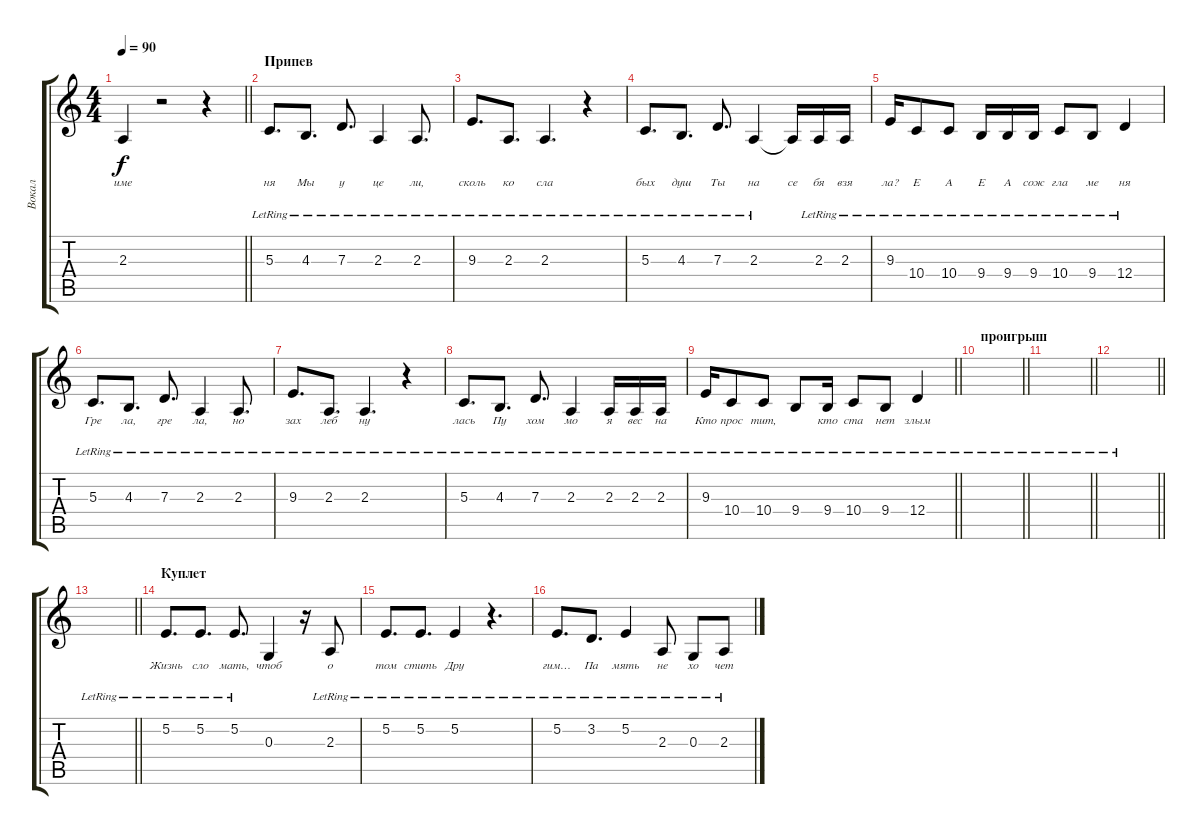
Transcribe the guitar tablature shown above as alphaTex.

\track ("Вокал" "Вокал") {instrument oboe}
\staff {score tabs}
\tuning (E4 B3 G3 D3 A2 E2) {hide}
\ts (4 4)
\tempo 90
\clef g2
\barLineRight lightlight
\ks c
2.3{t}.4{lyrics (0 "име") lyrics (1 "") lyrics (2 "") lyrics (3 "") lyrics (4 "") dy f} r.2 r.4 |
\section ("" "Припев")
5.3{lr}.8{d lyrics (0 "ня") lyrics (1 "") lyrics (2 "") lyrics (3 "") lyrics (4 "")} 4.3{lr}.8{d lyrics (0 "Мы") lyrics (1 "") lyrics (2 "") lyrics (3 "") lyrics (4 "")} 7.3{lr}.8{d lyrics (0 "у") lyrics (1 "") lyrics (2 "") lyrics (3 "") lyrics (4 "")} 2.3{lr}.4{lyrics (0 "це") lyrics (1 "") lyrics (2 "") lyrics (3 "") lyrics (4 "")} 2.3{lr}.8{d lyrics (0 "ли,") lyrics (1 "") lyrics (2 "") lyrics (3 "") lyrics (4 "")} |
9.3{lr}.8{d lyrics (0 "сколь") lyrics (1 "") lyrics (2 "") lyrics (3 "") lyrics (4 "")} 2.3{lr}.8{d lyrics (0 "ко") lyrics (1 "") lyrics (2 "") lyrics (3 "") lyrics (4 "")} 2.3{lr}.4{d lyrics (0 "сла") lyrics (1 "") lyrics (2 "") lyrics (3 "") lyrics (4 "")} r.4 |
5.3{lr}.8{d lyrics (0 "бых") lyrics (1 "") lyrics (2 "") lyrics (3 "") lyrics (4 "")} 4.3{lr}.8{d lyrics (0 "душ") lyrics (1 "") lyrics (2 "") lyrics (3 "") lyrics (4 "")} 7.3{lr}.8{d lyrics (0 "Ты") lyrics (1 "") lyrics (2 "") lyrics (3 "") lyrics (4 "")} 2.3{lr}.4{lyrics (0 "на") lyrics (1 "") lyrics (2 "") lyrics (3 "") lyrics (4 "")} 2.3{t}.16{lyrics (0 "се") lyrics (1 "") lyrics (2 "") lyrics (3 "") lyrics (4 "")} 2.3{lr}.16{lyrics (0 "бя") lyrics (1 "") lyrics (2 "") lyrics (3 "") lyrics (4 "")} 2.3{lr}.16{lyrics (0 "взя") lyrics (1 "") lyrics (2 "") lyrics (3 "") lyrics (4 "")} |
9.3{lr}.16{lyrics (0 "ла?") lyrics (1 "") lyrics (2 "") lyrics (3 "") lyrics (4 "")} 10.4{lr}.8{lyrics (0 "Е") lyrics (1 "") lyrics (2 "") lyrics (3 "") lyrics (4 "")} 10.4{lr}.8{lyrics (0 "А") lyrics (1 "") lyrics (2 "") lyrics (3 "") lyrics (4 "")} 9.4{lr}.16{lyrics (0 "Е") lyrics (1 "") lyrics (2 "") lyrics (3 "") lyrics (4 "")} 9.4{lr}.16{lyrics (0 "А") lyrics (1 "") lyrics (2 "") lyrics (3 "") lyrics (4 "")} 9.4{lr}.16{lyrics (0 "сож") lyrics (1 "") lyrics (2 "") lyrics (3 "") lyrics (4 "")} 10.4{lr}.8{lyrics (0 "гла") lyrics (1 "") lyrics (2 "") lyrics (3 "") lyrics (4 "")} 9.4{lr}.8{lyrics (0 "ме") lyrics (1 "") lyrics (2 "") lyrics (3 "") lyrics (4 "")} 12.4{lr}.4{lyrics (0 "ня") lyrics (1 "") lyrics (2 "") lyrics (3 "") lyrics (4 "")} |
5.3{lr}.8{d lyrics (0 "Гре") lyrics (1 "") lyrics (2 "") lyrics (3 "") lyrics (4 "")} 4.3{lr}.8{d lyrics (0 "ла,") lyrics (1 "") lyrics (2 "") lyrics (3 "") lyrics (4 "")} 7.3{lr}.8{d lyrics (0 "гре") lyrics (1 "") lyrics (2 "") lyrics (3 "") lyrics (4 "")} 2.3{lr}.4{lyrics (0 "ла,") lyrics (1 "") lyrics (2 "") lyrics (3 "") lyrics (4 "")} 2.3{lr}.8{d lyrics (0 "но") lyrics (1 "") lyrics (2 "") lyrics (3 "") lyrics (4 "")} |
9.3{lr}.8{d lyrics (0 "зах") lyrics (1 "") lyrics (2 "") lyrics (3 "") lyrics (4 "")} 2.3{lr}.8{d lyrics (0 "леб") lyrics (1 "") lyrics (2 "") lyrics (3 "") lyrics (4 "")} 2.3{lr}.4{d lyrics (0 "ну") lyrics (1 "") lyrics (2 "") lyrics (3 "") lyrics (4 "")} r.4 |
5.3{lr}.8{d lyrics (0 "лась") lyrics (1 "") lyrics (2 "") lyrics (3 "") lyrics (4 "")} 4.3{lr}.8{d lyrics (0 "Пу") lyrics (1 "") lyrics (2 "") lyrics (3 "") lyrics (4 "")} 7.3{lr}.8{d lyrics (0 "хом") lyrics (1 "") lyrics (2 "") lyrics (3 "") lyrics (4 "")} 2.3{lr}.4{lyrics (0 "мо") lyrics (1 "") lyrics (2 "") lyrics (3 "") lyrics (4 "")} 2.3{lr}.16{lyrics (0 "я") lyrics (1 "") lyrics (2 "") lyrics (3 "") lyrics (4 "")} 2.3{lr}.16{lyrics (0 "вес") lyrics (1 "") lyrics (2 "") lyrics (3 "") lyrics (4 "")} 2.3{lr}.16{lyrics (0 "на") lyrics (1 "") lyrics (2 "") lyrics (3 "") lyrics (4 "")} |
\barLineRight lightlight
9.3{lr}.16{lyrics (0 "Кто") lyrics (1 "") lyrics (2 "") lyrics (3 "") lyrics (4 "")} 10.4{lr}.8{lyrics (0 "прос") lyrics (1 "") lyrics (2 "") lyrics (3 "") lyrics (4 "")} 10.4{lr}.8{lyrics (0 "тит,") lyrics (1 "") lyrics (2 "") lyrics (3 "") lyrics (4 "")} 9.4{lr}.8{lyrics (0 "") lyrics (1 "") lyrics (2 "") lyrics (3 "") lyrics (4 "")} 9.4{lr}.16{lyrics (0 "кто") lyrics (1 "") lyrics (2 "") lyrics (3 "") lyrics (4 "")} 10.4{lr}.8{lyrics (0 "ста") lyrics (1 "") lyrics (2 "") lyrics (3 "") lyrics (4 "")} 9.4{lr}.8{lyrics (0 "нет") lyrics (1 "") lyrics (2 "") lyrics (3 "") lyrics (4 "")} 12.4{lr}.4{lyrics (0 "злым") lyrics (1 "") lyrics (2 "") lyrics (3 "") lyrics (4 "")} |
\section ("" "проигрыш")
\barLineRight lightlight
|
\barLineRight lightlight
|
\barLineRight lightlight
|
\barLineRight lightlight
|
\section ("" "Куплет")
5.2{lr}.8{d lyrics (0 "Жизнь") lyrics (1 "") lyrics (2 "") lyrics (3 "") lyrics (4 "")} 5.2{lr}.8{d lyrics (0 "сло") lyrics (1 "") lyrics (2 "") lyrics (3 "") lyrics (4 "")} 5.2{lr}.8{d lyrics (0 "мать,") lyrics (1 "") lyrics (2 "") lyrics (3 "") lyrics (4 "")} 0.3.4{lyrics (0 "чтоб") lyrics (1 "") lyrics (2 "") lyrics (3 "") lyrics (4 "")} r.16 2.3{lr}.8{lyrics (0 "о") lyrics (1 "") lyrics (2 "") lyrics (3 "") lyrics (4 "")} |
5.2{lr}.8{d lyrics (0 "том") lyrics (1 "") lyrics (2 "") lyrics (3 "") lyrics (4 "")} 5.2{lr}.8{d lyrics (0 "стить") lyrics (1 "") lyrics (2 "") lyrics (3 "") lyrics (4 "")} 5.2{lr}.4{lyrics (0 "Дру") lyrics (1 "") lyrics (2 "") lyrics (3 "") lyrics (4 "")} r.4{d} |
5.2{lr}.8{d lyrics (0 "гим…") lyrics (1 "") lyrics (2 "") lyrics (3 "") lyrics (4 "")} 3.2{lr}.8{d lyrics (0 "Па") lyrics (1 "") lyrics (2 "") lyrics (3 "") lyrics (4 "")} 5.2{lr}.4{lyrics (0 "мять") lyrics (1 "") lyrics (2 "") lyrics (3 "") lyrics (4 "")} 2.3{lr}.8{lyrics (0 "не") lyrics (1 "") lyrics (2 "") lyrics (3 "") lyrics (4 "")} 0.3{lr}.8{lyrics (0 "хо") lyrics (1 "") lyrics (2 "") lyrics (3 "") lyrics (4 "")} 2.3{lr}.8{lyrics (0 "чет") lyrics (1 "") lyrics (2 "") lyrics (3 "") lyrics (4 "")}
